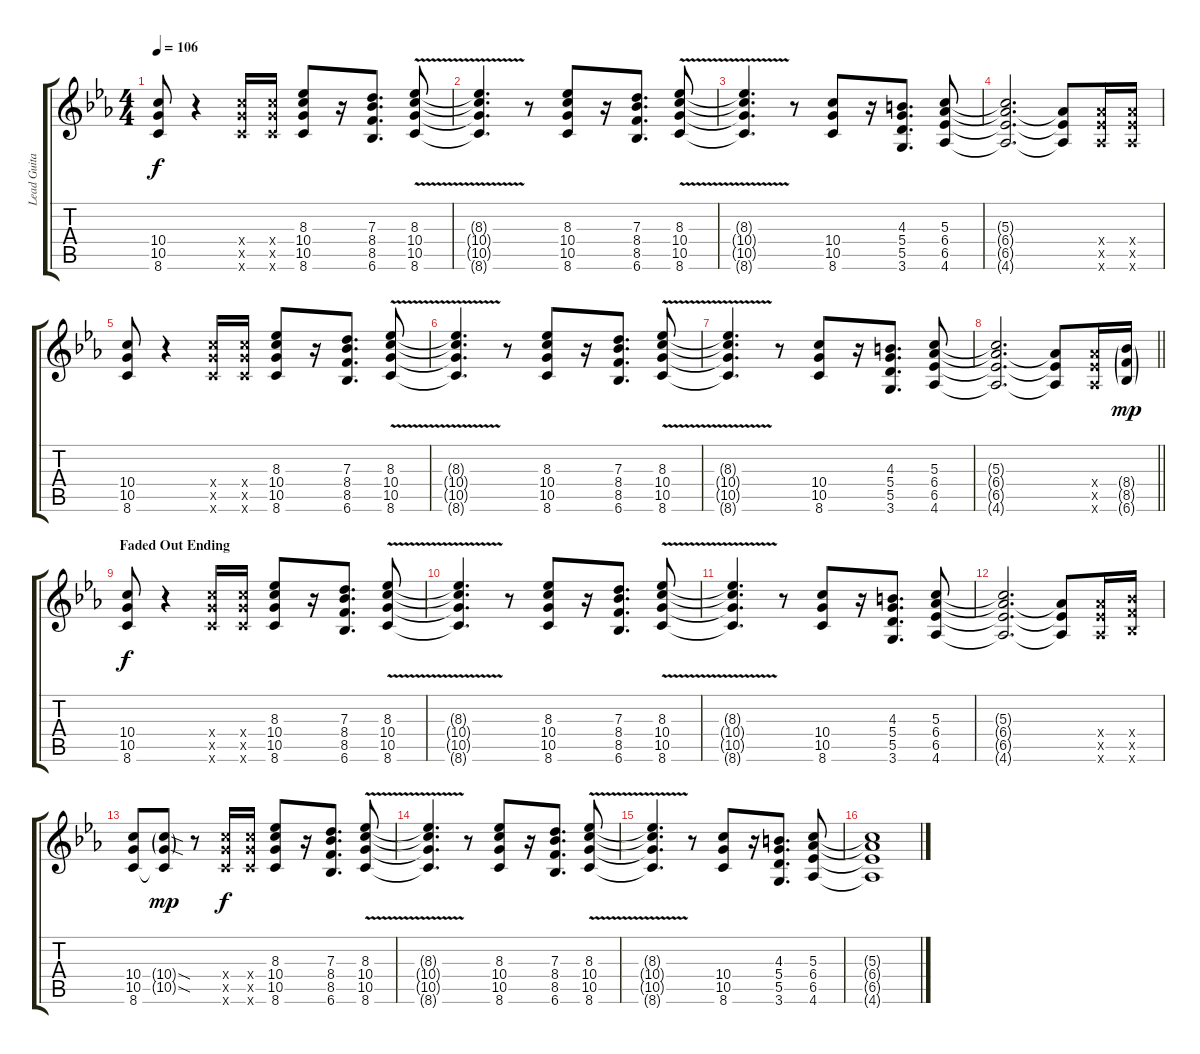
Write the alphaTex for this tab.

\track ("Lead Guitar" "Lead Guita") {instrument overdrivenguitar}
\staff {score tabs}
\tuning (E4 B3 G3 D3 A2 E2) {hide}
\ts (4 4)
\tempo 106
\clef g2
\ks cminor
(10.4 10.5 8.6).8{dy f} r.4 (10.4{x} 10.5{x} 8.6{x}).16 (10.4{x} 10.5{x} 8.6{x}).16 (8.3 10.4 10.5 8.6).8 r.16 (7.3 8.4 8.5 6.6).8{d} (8.3{v} 10.4 10.5 8.6).8 |
(8.3{t} 10.4{t} 10.5{t} 8.6{t}).4{d} r.8 (8.3 10.4 10.5 8.6).8 r.16 (7.3 8.4 8.5 6.6).8{d} (8.3{v} 10.4 10.5 8.6).8 |
(8.3{t} 10.4{t} 10.5{t} 8.6{t}).4{d} r.8 (10.4 10.5 8.6).8 r.16 (4.3 5.4 5.5 3.6).8{d} (5.3 6.4 6.5 4.6).8 |
(5.3{t} 6.4{t} 6.5{t} 4.6{t}).2{d} (6.4{t} 6.5{t} 4.6{t}).8 (6.4{x} 6.5{x} 4.6{x}).16 (6.4{x} 6.5{x} 4.6{x}).16 |
(10.4 10.5 8.6).8 r.4 (10.4{x} 10.5{x} 8.6{x}).16 (10.4{x} 10.5{x} 8.6{x}).16 (8.3 10.4 10.5 8.6).8 r.16 (7.3 8.4 8.5 6.6).8{d} (8.3{v} 10.4 10.5 8.6).8 |
(8.3{t} 10.4{t} 10.5{t} 8.6{t}).4{d} r.8 (8.3 10.4 10.5 8.6).8 r.16 (7.3 8.4 8.5 6.6).8{d} (8.3{v} 10.4 10.5 8.6).8 |
(8.3{t} 10.4{t} 10.5{t} 8.6{t}).4{d} r.8 (10.4 10.5 8.6).8 r.16 (4.3 5.4 5.5 3.6).8{d} (5.3 6.4 6.5 4.6).8 |
\barLineRight lightlight
(5.3{t} 6.4{t} 6.5{t} 4.6{t}).2{d} (6.4{t} 6.5{t} 4.6{t}).8 (6.4{x} 6.5{x} 4.6{x}).16 (8.4{g} 8.5{g} 6.6{g}).16{dy mp} |
\section ("" "Faded Out Ending")
(10.4 10.5 8.6).8{dy f} r.4 (10.4{x} 10.5{x} 8.6{x}).16 (10.4{x} 10.5{x} 8.6{x}).16 (8.3 10.4 10.5 8.6).8 r.16 (7.3 8.4 8.5 6.6).8{d} (8.3{v} 10.4 10.5 8.6).8 |
(8.3{t} 10.4{t} 10.5{t} 8.6{t}).4{d} r.8 (8.3 10.4 10.5 8.6).8 r.16 (7.3 8.4 8.5 6.6).8{d} (8.3{v} 10.4 10.5 8.6).8 |
(8.3{t} 10.4{t} 10.5{t} 8.6{t}).4{d} r.8 (10.4 10.5 8.6).8 r.16 (4.3 5.4 5.5 3.6).8{d} (5.3 6.4 6.5 4.6).8 |
(5.3{t} 6.4{t} 6.5{t} 4.6{t}).2{d} (6.4{t} 6.5{t} 4.6{t}).8 (6.4{x} 6.5{x} 4.6{x}).16 (8.4{x} 8.5{x} 6.6{x}).16 |
(10.4 10.5 8.6).8 (10.4{sod g} 10.5{sod g} 8.6{t}).8{dy mp} r.8 (10.4{x} 10.5{x} 8.6{x}).16{dy f} (10.4{x} 10.5{x} 8.6{x}).16 (8.3 10.4 10.5 8.6).8 r.16 (7.3 8.4 8.5 6.6).8{d} (8.3{v} 10.4 10.5 8.6).8 |
(8.3{t} 10.4{t} 10.5{t} 8.6{t}).4{d} r.8 (8.3 10.4 10.5 8.6).8 r.16 (7.3 8.4 8.5 6.6).8{d} (8.3{v} 10.4 10.5 8.6).8 |
(8.3{t} 10.4{t} 10.5{t} 8.6{t}).4{d} r.8 (10.4 10.5 8.6).8 r.16 (4.3 5.4 5.5 3.6).8{d} (5.3 6.4 6.5 4.6).8 |
(5.3{t} 6.4{t} 6.5{t} 4.6{t}).1
